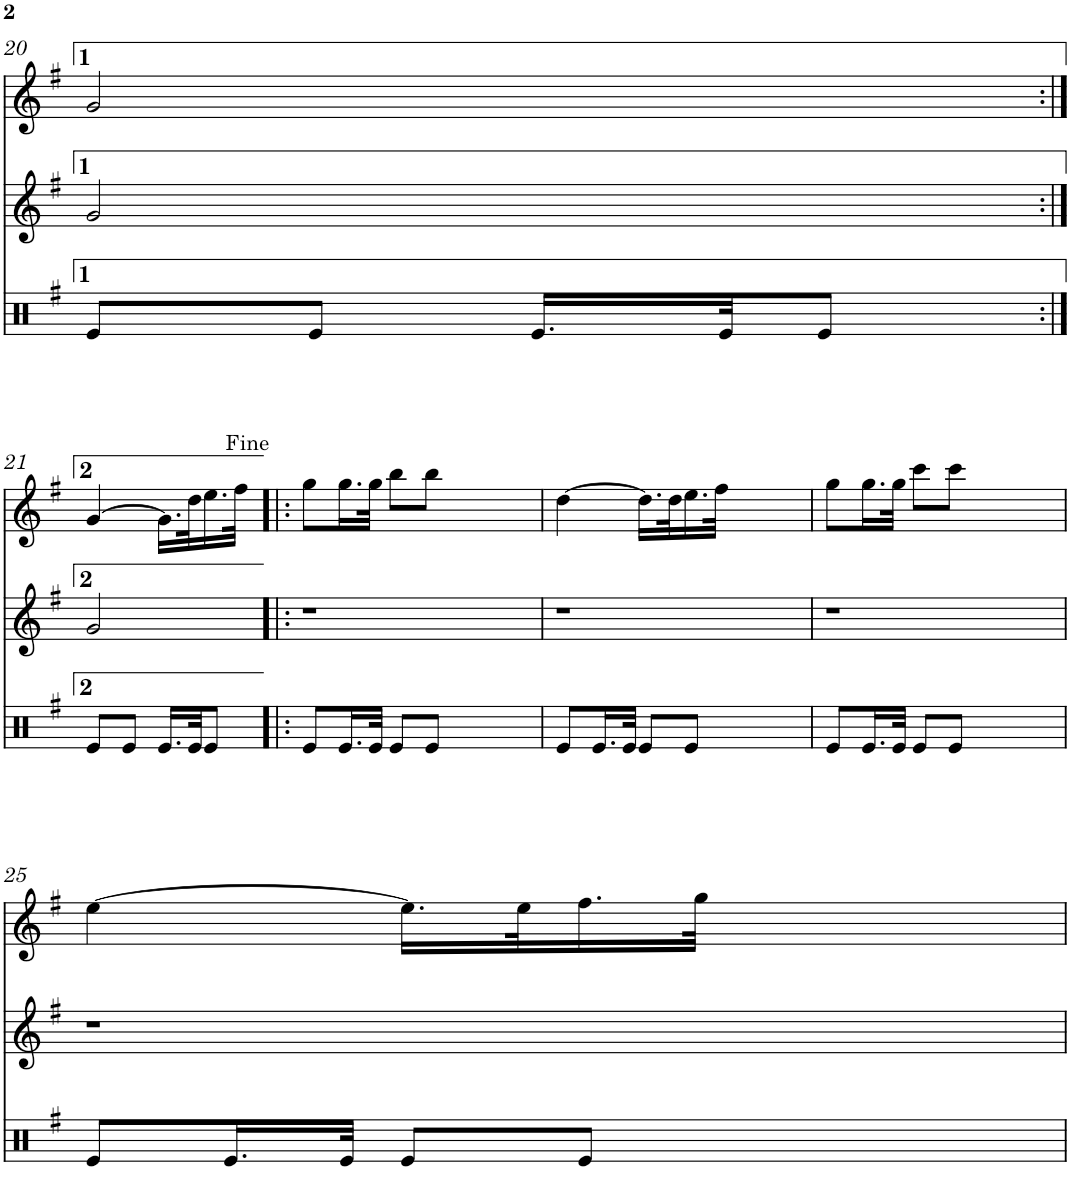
**kern	**kern	**kern
*part3	*part2	*part1
*staff3	*staff2	*staff1
*I"Timbal	*I"Gralla 2	*I"Gralla 1
!!LO:PB:g=z
*clefX	*clefG2	*clefG2
*k[f#]	*k[f#]	*k[f#]
*M2/4	*M2/4	*M2/4
=20	=20	=20
8e/L	2g/	2g/
8e/J	.	.
16.e/LL	.	.
32e/JK	.	.
8e/J	.	.
!!LO:LB:g=z
=21:|!	=21:|!	=21:|!
8e/L	2g/	[4g/
8e/J	.	.
16.e/LL	.	16.g\LL]
32e/JK	.	32dd\K
8e/J	.	16.ee\
.	.	32ff#\JJk
=22!|:	=22!|:	=22!|:
8e/L	2r	8gg\L
16.e/L	.	16.gg\L
32e/JJk	.	32gg\JJk
8e/L	.	8bb\L
8e/J	.	8bb\J
2ryy	2ryy	2ryy
=23	=23	=23
8e/L	2r	[4dd\
16.e/L	.	.
32e/JJk	.	.
8e/L	.	16.dd\LL]
.	.	32dd\K
8e/J	.	16.ee\
.	.	32ff#\JJk
2ryy	2ryy	2ryy
=24	=24	=24
8e/L	2r	8gg\L
16.e/L	.	16.gg\L
32e/JJk	.	32gg\JJk
8e/L	.	8ccc\L
8e/J	.	8ccc\J
2ryy	2ryy	2ryy
!!LO:LB:g=z
=25	=25	=25
8e/L	2r	[4ee\
16.e/L	.	.
32e/JJk	.	.
8e/L	.	16.ee\LL]
.	.	32ee\K
8e/J	.	16.ff#\
.	.	32gg\JJk
2ryy	2ryy	2ryy
=	=	=
*-	*-	*-
